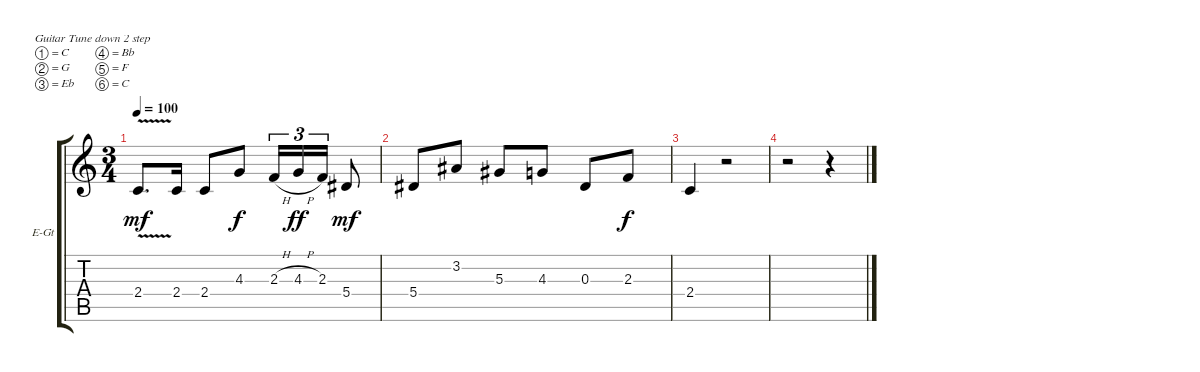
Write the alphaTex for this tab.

\bracketExtendMode groupsimilarinstruments
\firstSystemTrackNameOrientation horizontal
\otherSystemsTrackNameOrientation horizontal
\track ("Guitar 1 (Lead)" "E-Gt") {instrument distortionguitar}
\staff {score tabs}
\tuning (C4 G3 Eb3 Bb2 F2 C2)
\ts (3 4)
\tempo 100
\clef g2
\ks c
2.4{v}.8{d dy mf} 2.4.16 2.4.8 4.3.8{dy f} 2.3{h}.16{tu (3 2)} 4.3{h}.16{tu (3 2) dy ff} 2.3.16{tu (3 2)} 5.4.8{dy mf} |
5.4.8 3.2.8 5.3.8 4.3.8 0.3.8 2.3.8{dy f} |
2.4.4 r.2 |
r.2 r.4
